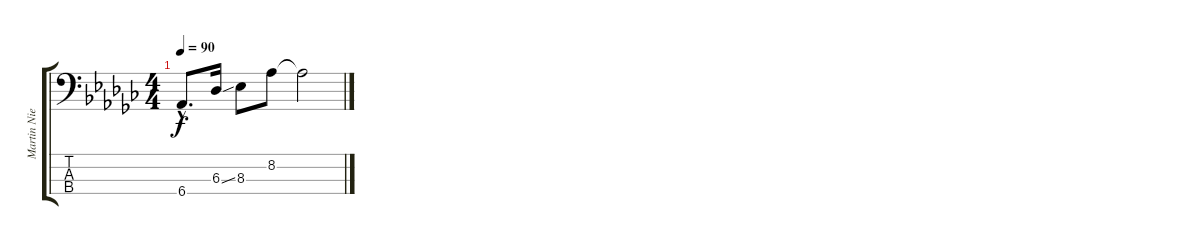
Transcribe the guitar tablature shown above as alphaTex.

\track ("Martin Nielsen (Bass)" "Martin Nie") {instrument electricbasspick}
\staff {score tabs}
\tuning (F2 C2 G1 D1) {hide}
\ts (4 4)
\tempo 90
\clef f4
\ks gb
6.4{hac}.8{d dy f} 6.3{ss}.16 8.3.8 8.2.8 8.2{t}.2
